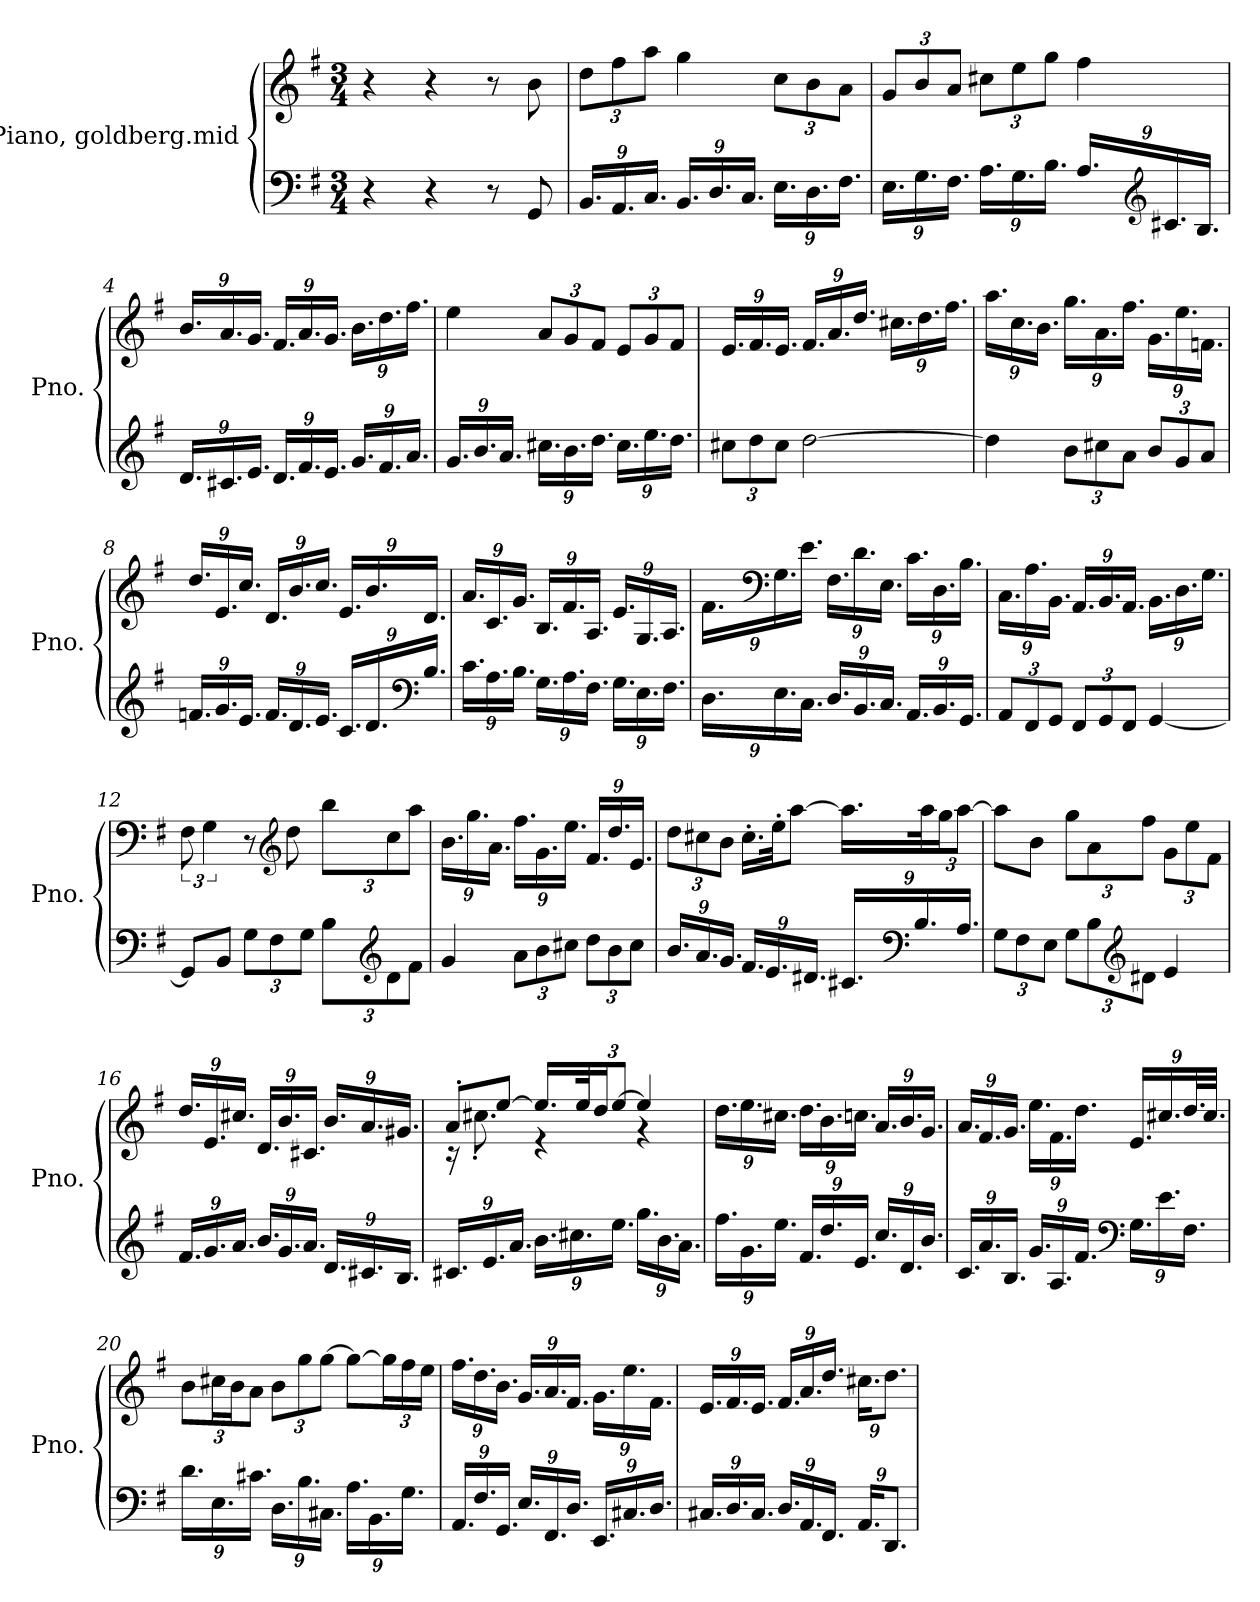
**kern	**kern
*part2	*part1
*staff2	*staff1
*I"Piano, goldberg.mid	*I"Piano, goldberg.mid
*I'Pno.	*I'Pno.
*clefF4	*clefG2
*k[f#]	*k[f#]
*M3/4	*M3/4
*MM160	*MM160
=1	=1
4r	4r
4r	4r
8r	8r
8GG/	8b\
=2	=2
*Xbrackettup	*Xbrackettup
18.BB/LL	12dd\L
18.AA/	12ff#\
18.C/JJ	12aa\J
18.BB/LL	4gg\
18.D/	.
18.C/JJ	.
18.E\LL	12cc\L
18.D\	12b\
18.F#\JJ	12a\J
=3	=3
18.E\LL	12g/L
18.G\	12b/
18.F#\JJ	12a/J
18.A\LL	12cc#X\L
18.G\	12ee\
18.B\JJ	12gg\J
18.A/LL	4ff#\
*clefG2	*
18.c#X/	.
18.B/JJ	.
!!LO:LB:g=z
=4	=4
18.d/LL	18.b/LL
18.c#X/	18.a/
18.e/JJ	18.g/JJ
18.d/LL	18.f#/LL
18.f#/	18.a/
18.e/JJ	18.g/JJ
18.g/LL	18.b\LL
18.f#/	18.dd\
18.a/JJ	18.ff#\JJ
=5	=5
18.g/LL	4ee\
18.b/	.
18.a/JJ	.
18.cc#X\LL	12a/L
18.b\	12g/
18.dd\JJ	12f#/J
18.cc#\LL	12e/L
18.ee\	12g/
18.dd\JJ	12f#/J
=6	=6
12cc#X\L	18.e/LL
12dd\	18.f#/
12cc#\J	18.e/JJ
[2dd\	18.f#/LL
.	18.a/
.	18.dd/JJ
.	18.cc#X\LL
.	18.dd\
.	18.ff#\JJ
!!LO:LB:g=z
=7	=7
4dd\]	18.aa\LL
.	18.cc\
.	18.b\JJ
12b\L	18.gg\LL
12cc#X\	18.a\
12a\J	18.ff#\JJ
12b/L	18.g\LL
12g/	18.ee\
12a/J	18.fn\JJ
=8	=8
18.fn/LL	18.dd/LL
18.g/	18.e/
18.e/JJ	18.cc/JJ
18.f/LL	18.d/LL
18.d/	18.b/
18.e/JJ	18.cc/JJ
18.c/LL	18.e/LL
18.d/	18.b/
*clefF4	*
18.B/JJ	18.d/JJ
=9	=9
18.c\LL	18.a/LL
18.A\	18.c/
18.B\JJ	18.g/JJ
18.G\LL	18.B/LL
18.A\	18.f#/
18.F#\JJ	18.A/JJ
18.G\LL	18.e/LL
18.E\	18.G/
18.F#\JJ	18.A/JJ
!!LO:LB:g=z
=10	=10
18.D\LL	18.f#\LL
*	*clefF4
18.E\	18.G\
18.C\JJ	18.e\JJ
18.D/LL	18.F#\LL
18.BB/	18.d\
18.C/JJ	18.E\JJ
18.AA/LL	18.c\LL
18.BB/	18.D\
18.GG/JJ	18.B\JJ
=11	=11
12AA/L	18.C\LL
12FF#/	18.A\
12GG/J	18.BB\JJ
12FF#/L	18.AA/LL
12GG/	18.BB/
12FF#/J	18.AA/JJ
[4GG/	18.BB\LL
.	18.D\
.	18.G\JJ
=12	=12
*	*brackettup
8GG/L]	12F#\
.	6G\
8BB/J	.
12G\L	8r
12F#\	.
*	*clefG2
.	8dd\
12G\J	.
*	*Xbrackettup
12B\L	12bb\L
*clefG2	*
12d\	12cc\
12f#\J	12aa\J
!!LO:LB:g=z
=13	=13
4g/	18.b\LL
.	18.gg\
.	18.a\JJ
12a\L	18.ff#\LL
12b\	18.g\
12cc#X\J	18.ee\JJ
12dd\L	18.f#/LL
12b\	18.dd/
12cc#\J	18.e/JJ
=14	=14
18.b/LL	12dd\L
18.a/	12cc#X\
18.g/JJ	12b\J
18.f#/LL	16.cc#'\LL
18.e/	.
.	32ee'\JK
.	[8aa\J
18.d#X/JJ	.
18.c#X/LL	16.aa\LL]
*clefF4	*
18.B/	.
.	32aa\K
.	24gg\J
18.A/JJ	[12aa\J
=15	=15
12G\L	8aa\L]
12F#\	.
.	8b\J
12E\J	.
12G\L	12gg\L
12B\	12a\
*clefG2	*
12d#X\J	12ff#\J
4e/	12g\L
.	12ee\
.	12f#\J
!!LO:LB:g=z
=16	=16
18.f#/LL	18.dd/LL
18.g/	18.e/
18.a/JJ	18.cc#X/JJ
18.b/LL	18.d/LL
18.g/	18.b/
18.a/JJ	18.c#X/JJ
18.d/LL	18.b/LL
18.c#X/	18.a/
18.B/JJ	18.g#X/JJ
=17	=17
*	*^
18.c#X/LL	8a'/L	16r
.	.	8.cc#X'\
18.e/	.	.
.	[8ee/J	.
18.a/JJ	.	.
18.b\LL	16.ee/LL]	4r
18.cc#X\	.	.
.	32ee/K	.
.	24dd/J	.
18.ee\JJ	[12ee/J	.
18.gg\LL	4ee/]	4r
18.b\	.	.
18.a\JJ	.	.
*	*v	*v
!!LO:PB:g=z
=18	=18
18.ff#\LL	18.dd\LL
18.g\	18.ee\
18.ee\JJ	18.cc#X\JJ
18.f#/LL	18.dd\LL
18.dd/	18.b\
18.e/JJ	18.ccn\JJ
18.cc/LL	18.a/LL
18.d/	18.b/
18.b/JJ	18.g/JJ
=19	=19
18.c/LL	18.a/LL
18.a/	18.f#/
18.B/JJ	18.g/JJ
18.g/LL	18.ee\LL
18.A/	18.f#\
18.f#/JJ	18.dd\JJ
*clefF4	*
18.G\LL	18.e/LL
18.e\	18.cc#X/
18.F#\JJ	36.dd/L
.	36.cc#/JJJ
!!LO:LB:g=z
=20	=20
18.d\LL	12b\L
18.E\	24cc#X\L
.	24b\J
18.c#X\JJ	12a\J
18.D\LL	12b\L
18.B\	12gg\
18.C#X\JJ	[12gg\J
18.A\LL	8gg\L_
18.BB\	.
.	24gg\L]
18.G\JJ	24ff#\
.	24ee\JJ
=21	=21
18.AA/LL	18.ff#\LL
18.F#/	18.dd\
18.GG/JJ	18.b\JJ
18.E/LL	18.g/LL
18.FF#/	18.a/
18.D/JJ	18.f#/JJ
18.EE/LL	18.g\LL
18.C#X/	18.ee\
18.D/JJ	18.f#\JJ
=22	=22
18.C#X/LL	18.e/LL
18.D/	18.f#/
18.C#/JJ	18.e/JJ
18.D/LL	18.f#/LL
18.AA/	18.a/
18.FF#/JJ	18.dd/JJ
18.AA/KL	18.cc#X\KL
9.DD/J	9.dd\J
=	=
*-	*-
